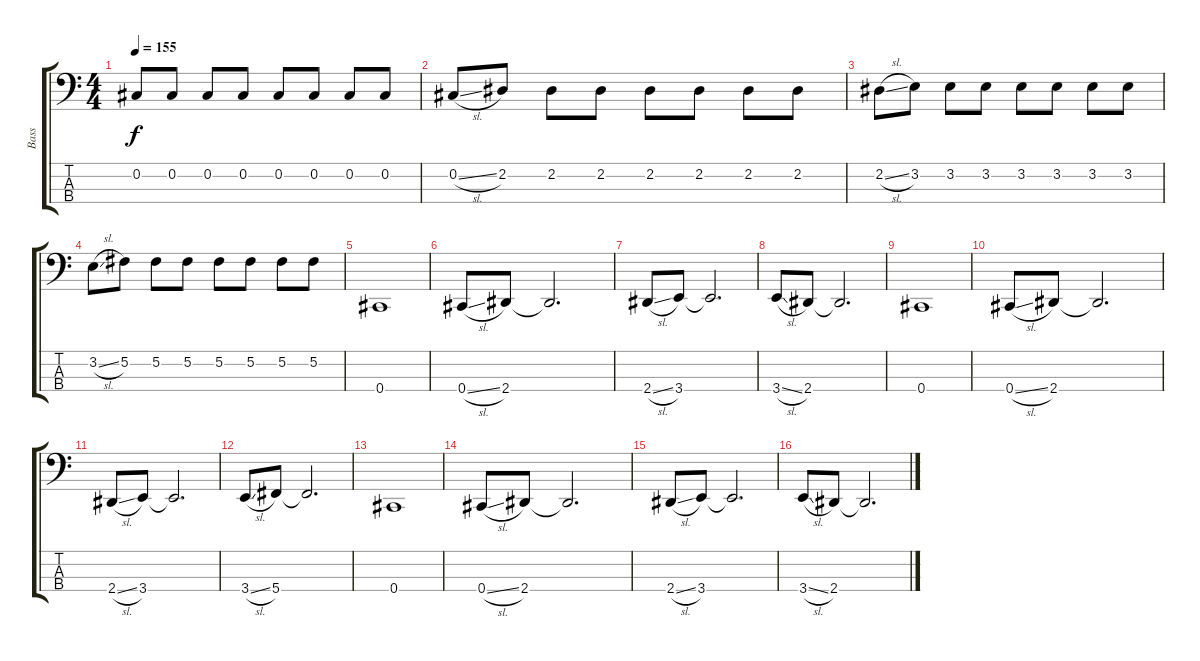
\track ("Bass" "Bass") {instrument electricbasspick}
\staff {score tabs}
\tuning (Gb2 Db2 Ab1 Db1) {hide}
\ts (4 4)
\tempo 155
\clef f4
\ks c
0.2.8{dy f} 0.2.8 0.2.8 0.2.8 0.2.8 0.2.8 0.2.8 0.2.8 |
0.2{sl}.8 2.2.8 2.2.8 2.2.8 2.2.8 2.2.8 2.2.8 2.2.8 |
2.2{sl}.8 3.2.8 3.2.8 3.2.8 3.2.8 3.2.8 3.2.8 3.2.8 |
3.2{sl}.8 5.2.8 5.2.8 5.2.8 5.2.8 5.2.8 5.2.8 5.2.8 |
0.4.1 |
0.4{sl}.8 2.4.8 2.4{t}.2{d} |
2.4{sl}.8 3.4.8 3.4{t}.2{d} |
3.4{sl}.8 2.4.8 2.4{t}.2{d} |
0.4.1 |
0.4{sl}.8 2.4.8 2.4{t}.2{d} |
2.4{sl}.8 3.4.8 3.4{t}.2{d} |
3.4{sl}.8 5.4.8 5.4{t}.2{d} |
0.4.1 |
0.4{sl}.8 2.4.8 2.4{t}.2{d} |
2.4{sl}.8 3.4.8 3.4{t}.2{d} |
3.4{sl}.8 2.4.8 2.4{t}.2{d}
